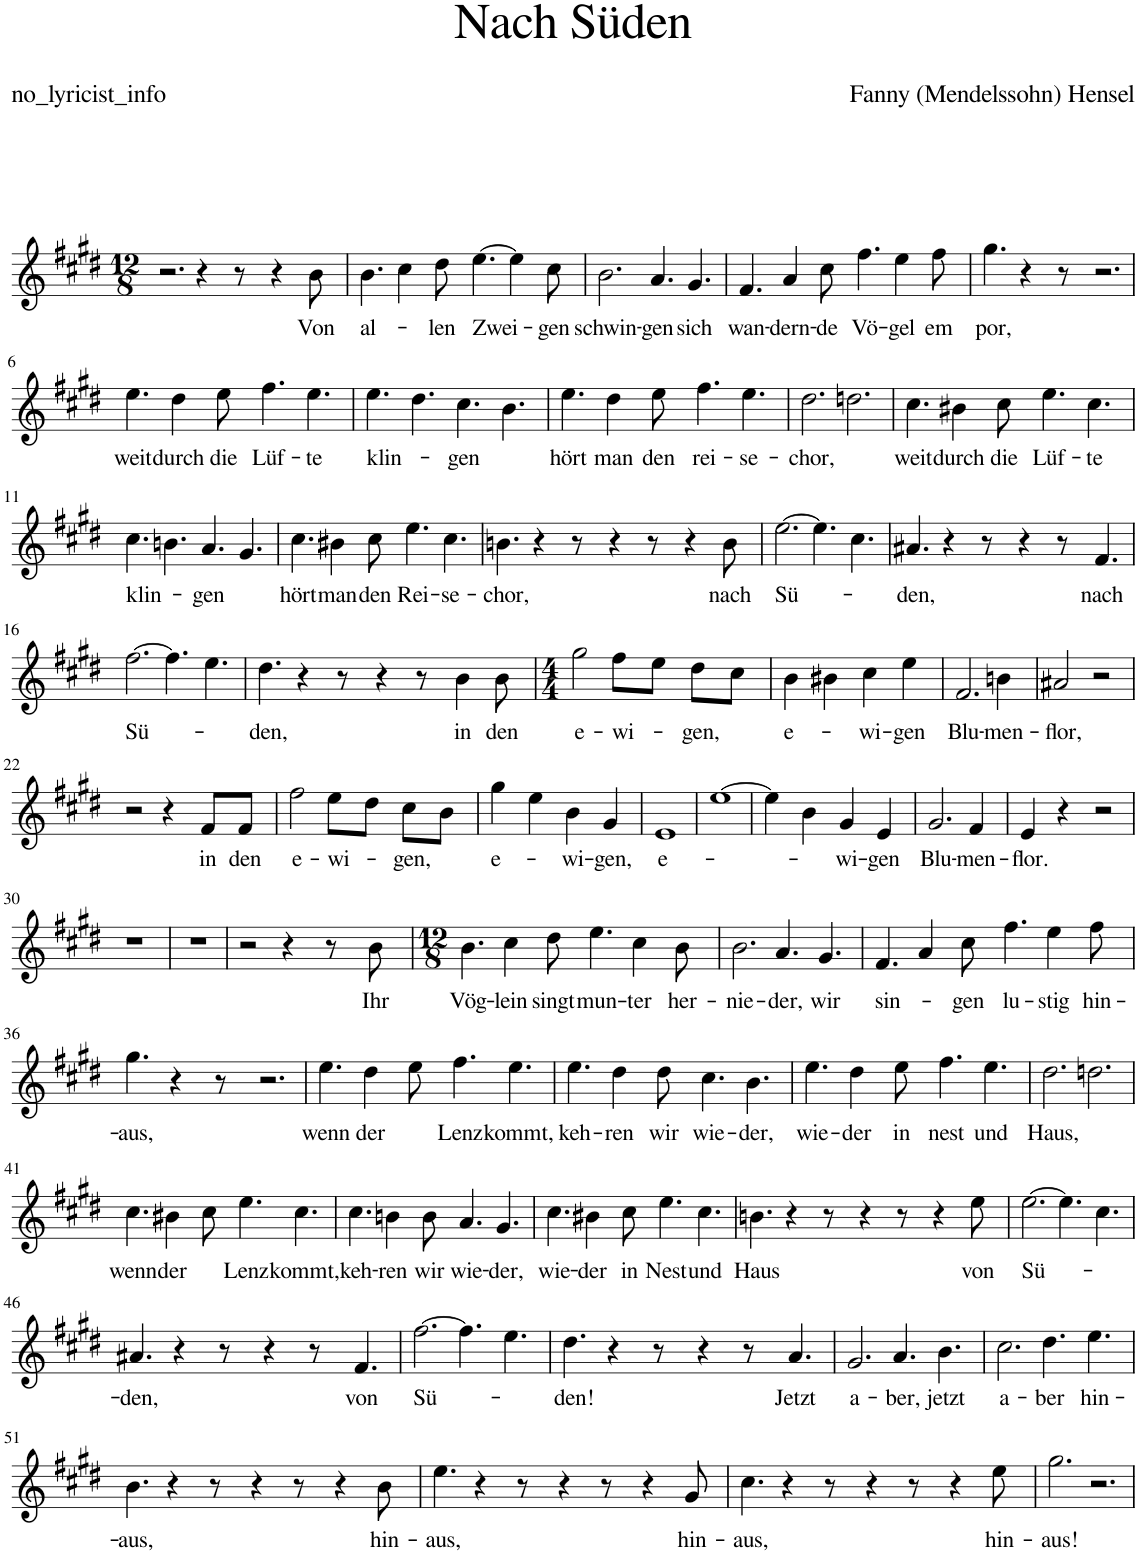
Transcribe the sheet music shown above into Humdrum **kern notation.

**kern	**text
*part1	*part1
*staff1	*staff1
*I"Piano	*
*I'Pno	*
*clefG2	*
*k[f#c#g#d#]	*
*M12/8	*
=1	=1
2.r	.
4r	.
8r	.
4r	.
!	!LO:LY:b
8b\	Von
=2	=2
!	!LO:LY:b
4.b\	al-
4cc#\	.
!	!LO:LY:b
8dd#\	-len
!	!LO:LY:b
[4.ee\	Zwei-
4ee\]	.
!	!LO:LY:b
8cc#\	-gen
=3	=3
!	!LO:LY:b
2.b\	schwin-
!	!LO:LY:b
4.a/	-gen
!	!LO:LY:b
4.g#/	sich
=4	=4
!	!LO:LY:b
4.f#/	wan-
!	!LO:LY:b
4a/	-dern-
!	!LO:LY:b
8cc#\	-de
!	!LO:LY:b
4.ff#\	Vö-
!	!LO:LY:b
4ee\	-gel
!	!LO:LY:b
8ff#\	em
=5	=5
!	!LO:LY:b
4.gg#\	-por,
4r	.
8r	.
2.r	.
!!LO:LB:g=z
=6	=6
!	!LO:LY:b
4.ee\	weit
!	!LO:LY:b
4dd#\	durch
!	!LO:LY:b
8ee\	die
!	!LO:LY:b
4.ff#\	Lüf-
!	!LO:LY:b
4.ee\	-te
=7	=7
!	!LO:LY:b
4.ee\	klin-
4.dd#\	.
!	!LO:LY:b
4.cc#\	-gen
4.b\	.
=8	=8
!	!LO:LY:b
4.ee\	hört
!	!LO:LY:b
4dd#\	man
!	!LO:LY:b
8ee\	den
!	!LO:LY:b
4.ff#\	rei-
!	!LO:LY:b
4.ee\	-se-
=9	=9
!	!LO:LY:b
2.dd#\	-chor,
2.ddn\	.
=10	=10
!	!LO:LY:b
4.cc#\	weit
!	!LO:LY:b
4b#X\	durch
!	!LO:LY:b
8cc#\	die
!	!LO:LY:b
4.ee\	Lüf-
!	!LO:LY:b
4.cc#\	-te
!!LO:LB:g=z
=11	=11
!	!LO:LY:b
4.cc#\	klin-
4.bn\	.
!	!LO:LY:b
4.a/	-gen
4.g#/	.
=12	=12
!	!LO:LY:b
4.cc#\	hört
!	!LO:LY:b
4b#X\	man
!	!LO:LY:b
8cc#\	den
!	!LO:LY:b
4.ee\	Rei-
!	!LO:LY:b
4.cc#\	-se-
=13	=13
!	!LO:LY:b
4.bn\	-chor,
4r	.
8r	.
4r	.
8r	.
4r	.
!	!LO:LY:b
8b\	nach
=14	=14
!	!LO:LY:b
[2.ee\	Sü-
4.ee\]	.
4.cc#\	.
=15	=15
!	!LO:LY:b
4.a#X/	-den,
4r	.
8r	.
4r	.
8r	.
!	!LO:LY:b
4.f#/	nach
!!LO:LB:g=z
=16	=16
!	!LO:LY:b
[2.ff#\	Sü-
4.ff#\]	.
4.ee\	.
=17	=17
!	!LO:LY:b
4.dd#\	-den,
4r	.
8r	.
4r	.
8r	.
!	!LO:LY:b
4b\	in
!	!LO:LY:b
8b\	den
=18	=18
*M4/4	*
!	!LO:LY:b
2gg#\	e-
!	!LO:LY:b
8ff#\L	-wi-
8ee\J	.
!	!LO:LY:b
8dd#\L	-gen,
8cc#\J	.
=19	=19
!	!LO:LY:b
4b\	e-
4b#X\	.
!	!LO:LY:b
4cc#\	-wi-
!	!LO:LY:b
4ee\	-gen
=20	=20
!	!LO:LY:b
2.f#/	Blu-
!	!LO:LY:b
4bn\	-men-
=21	=21
!	!LO:LY:b
2a#X/	-flor,
2r	.
!!LO:LB:g=z
=22	=22
2r	.
4r	.
!	!LO:LY:b
8f#/L	in
!	!LO:LY:b
8f#/J	den
=23	=23
!	!LO:LY:b
2ff#\	e-
!	!LO:LY:b
8ee\L	-wi-
8dd#\J	.
!	!LO:LY:b
8cc#\L	-gen,
8b\J	.
=24	=24
!	!LO:LY:b
4gg#\	e-
4ee\	.
!	!LO:LY:b
4b\	-wi-
!	!LO:LY:b
4g#/	-gen,
=25	=25
!	!LO:LY:b
1e	e-
=26	=26
[1ee	.
=27	=27
4ee\]	.
4b\	.
!	!LO:LY:b
4g#/	-wi-
!	!LO:LY:b
4e/	-gen
=28	=28
!	!LO:LY:b
2.g#/	Blu-
!	!LO:LY:b
4f#/	-men-
=29	=29
!	!LO:LY:b
4e/	-flor.
4r	.
2r	.
!!LO:LB:g=z
=30	=30
1r	.
=31	=31
1r	.
=32	=32
2r	.
4r	.
8r	.
!	!LO:LY:b
8b\	Ihr
=33	=33
*M12/8	*
!	!LO:LY:b
4.b\	Vög-
!	!LO:LY:b
4cc#\	-lein
!	!LO:LY:b
8dd#\	singt
!	!LO:LY:b
4.ee\	mun-
!	!LO:LY:b
4cc#\	-ter
!	!LO:LY:b
8b\	her-
=34	=34
!	!LO:LY:b
2.b\	-nie-
!	!LO:LY:b
4.a/	-der,
!	!LO:LY:b
4.g#/	wir
=35	=35
!	!LO:LY:b
4.f#/	sin-
4a/	.
!	!LO:LY:b
8cc#\	-gen
!	!LO:LY:b
4.ff#\	lu-
!	!LO:LY:b
4ee\	-stig
!	!LO:LY:b
8ff#\	hin-
!!LO:LB:g=z
=36	=36
!	!LO:LY:b
4.gg#\	-aus,
4r	.
8r	.
2.r	.
=37	=37
!	!LO:LY:b
4.ee\	wenn
!	!LO:LY:b
4dd#\	der
8ee\	.
!	!LO:LY:b
4.ff#\	Lenz
!	!LO:LY:b
4.ee\	kommt,
=38	=38
!	!LO:LY:b
4.ee\	keh-
!	!LO:LY:b
4dd#\	-ren
!	!LO:LY:b
8dd#\	wir
!	!LO:LY:b
4.cc#\	wie-
!	!LO:LY:b
4.b\	-der,
=39	=39
!	!LO:LY:b
4.ee\	wie-
!	!LO:LY:b
4dd#\	-der
!	!LO:LY:b
8ee\	in
!	!LO:LY:b
4.ff#\	nest
!	!LO:LY:b
4.ee\	und
=40	=40
!	!LO:LY:b
2.dd#\	Haus,
2.ddn\	.
!!LO:LB:g=z
=41	=41
!	!LO:LY:b
4.cc#\	wenn
!	!LO:LY:b
4b#X\	der
8cc#\	.
!	!LO:LY:b
4.ee\	Lenz
!	!LO:LY:b
4.cc#\	kommt,
=42	=42
!	!LO:LY:b
4.cc#\	keh-
!	!LO:LY:b
4bn\	-ren
!	!LO:LY:b
8b\	wir
!	!LO:LY:b
4.a/	wie-
!	!LO:LY:b
4.g#/	-der,
=43	=43
!	!LO:LY:b
4.cc#\	wie-
!	!LO:LY:b
4b#X\	-der
!	!LO:LY:b
8cc#\	in
!	!LO:LY:b
4.ee\	Nest
!	!LO:LY:b
4.cc#\	und
=44	=44
!	!LO:LY:b
4.bn\	Haus
4r	.
8r	.
4r	.
8r	.
4r	.
!	!LO:LY:b
8ee\	von
=45	=45
!	!LO:LY:b
[2.ee\	Sü-
4.ee\]	.
4.cc#\	.
!!LO:LB:g=z
=46	=46
!	!LO:LY:b
4.a#X/	-den,
4r	.
8r	.
4r	.
8r	.
!	!LO:LY:b
4.f#/	von
=47	=47
!	!LO:LY:b
[2.ff#\	Sü-
4.ff#\]	.
4.ee\	.
=48	=48
!	!LO:LY:b
4.dd#\	-den!
4r	.
8r	.
4r	.
8r	.
!	!LO:LY:b
4.a/	Jetzt
=49	=49
!	!LO:LY:b
2.g#/	a-
!	!LO:LY:b
4.a/	-ber,
!	!LO:LY:b
4.b\	jetzt
=50	=50
!	!LO:LY:b
2.cc#\	a-
!	!LO:LY:b
4.dd#\	-ber
!	!LO:LY:b
4.ee\	hin-
!!LO:LB:g=z
=51	=51
!	!LO:LY:b
4.b\	-aus,
4r	.
8r	.
4r	.
8r	.
4r	.
!	!LO:LY:b
8b\	hin-
=52	=52
!	!LO:LY:b
4.ee\	-aus,
4r	.
8r	.
4r	.
8r	.
4r	.
!	!LO:LY:b
8g#/	hin-
=53	=53
!	!LO:LY:b
4.cc#\	-aus,
4r	.
8r	.
4r	.
8r	.
4r	.
!	!LO:LY:b
8ee\	hin-
=54	=54
!	!LO:LY:b
2.gg#\	-aus!
2.r	.
=	=
*-	*-
